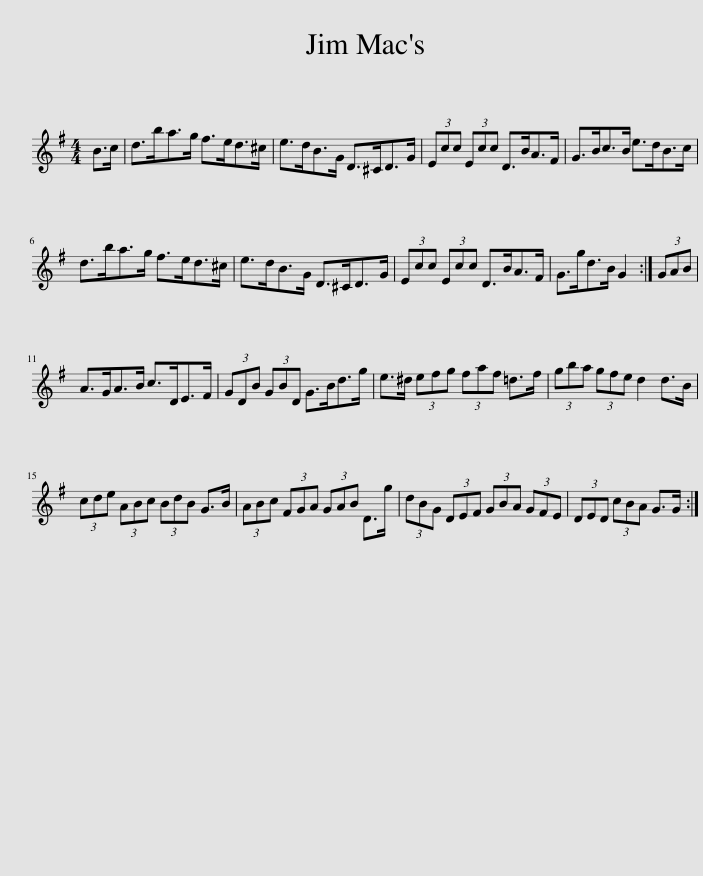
X:1
L:1/8
M:4/4
I:linebreak $
K:G
V:1 treble
V:1
 B>c | d>ba>g f>ed>^c | e>dB>G D>^CD>G | (3Ecc (3Ecc D>BA>F | G>Bc>B e>dB>c |$ %5
 d>ba>g f>ed>^c | e>dB>G D>^CD>G | (3Ecc (3Ecc D>BA>F | G>gd>B G2 :| (3GAB |$ %10
 A>GA>B c>DE>F | (3GDB (3GBD G>Bd>g | e>^d (3efg (3faf =d>f | (3gba (3gfe d2 d>B |$ (3cde (3ABc (3BdB G>B | %15
 (3ABc (3FGA (3GAB D>g | (3dBG (3DEF (3GBA (3GFE | (3DED (3cBA G>G :| %18
